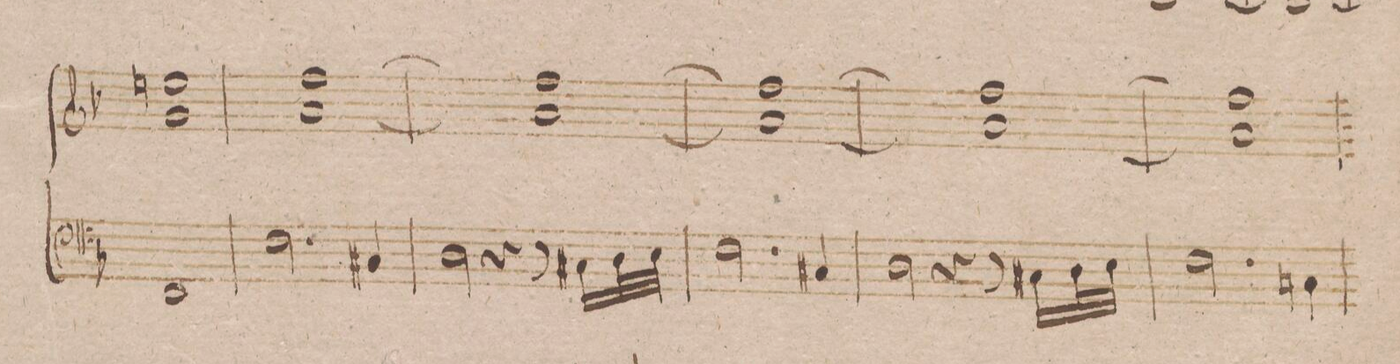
**kern
*I"Organo.
*clefF4
*k[b-]
*met(c)
*M4/4
1FF]
=199
2.F\
4C#X/
=200
2D\
4r
8r
16C#X\LL
32D\L
32E\JJJ
=201
2.F\
4C#X/
=202
2D\
4r
8r
16C#X\LL
32D\L
32E\JJJ
=203
2.F\
4Cn\
=204
*-
